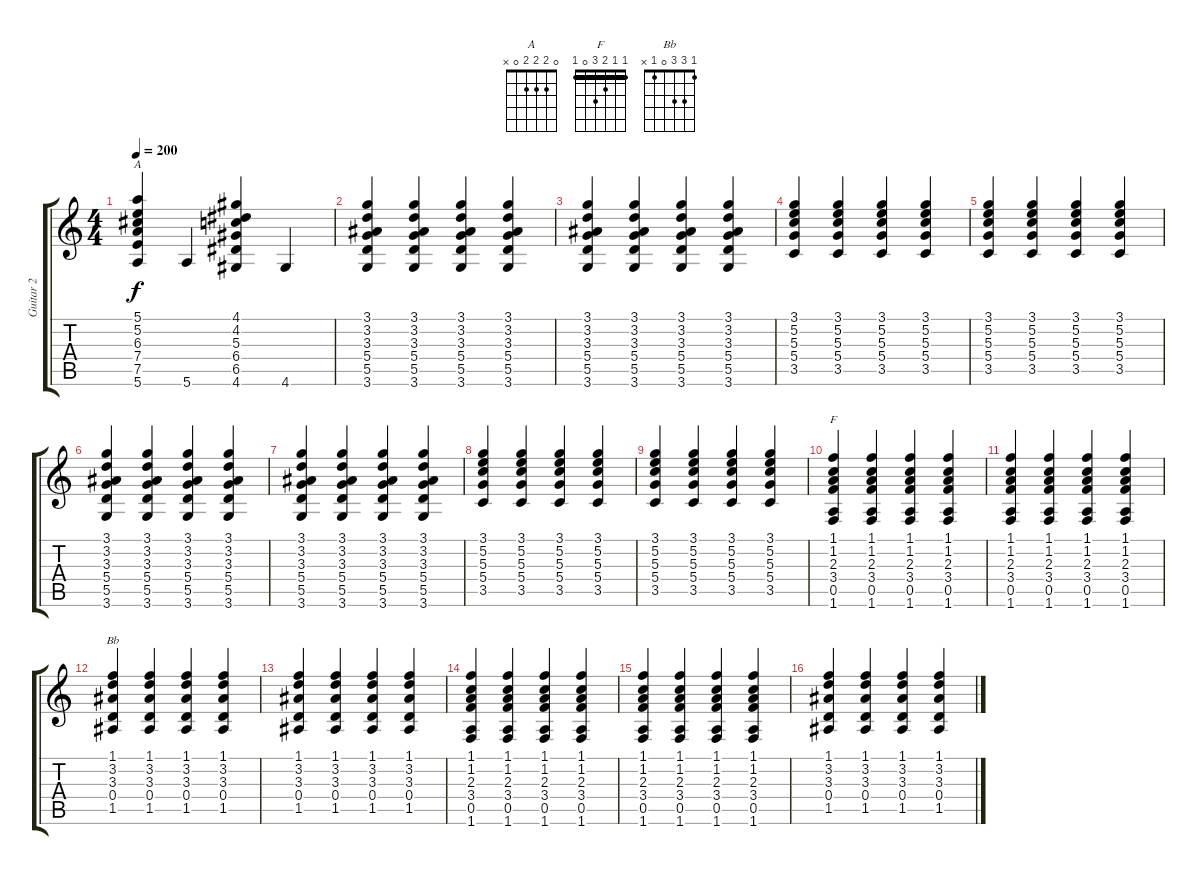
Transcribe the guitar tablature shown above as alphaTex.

\track ("Guitar 2" "Guitar 2") {instrument acousticguitarsteel}
\staff {score tabs}
\tuning (E4 B3 G3 D3 A2 E2) {hide}
\chord ("A" 0 2 2 2 0 x)
\chord ("F" 1 1 2 3 0 1) {barre 1}
\chord ("Bb" 1 3 3 0 1 x)
\ts (4 4)
\tempo 200
\clef g2
\ks c
(5.1 5.2 6.3 7.4 7.5 5.6).4{ch "A" dy f} 5.6.4 (4.1 4.2 5.3 6.4 6.5 4.6).4 4.6.4 |
(3.1 3.2 3.3 5.4 5.5 3.6).4 (3.1 3.2 3.3 5.4 5.5 3.6).4 (3.1 3.2 3.3 5.4 5.5 3.6).4 (3.1 3.2 3.3 5.4 5.5 3.6).4 |
(3.1 3.2 3.3 5.4 5.5 3.6).4 (3.1 3.2 3.3 5.4 5.5 3.6).4 (3.1 3.2 3.3 5.4 5.5 3.6).4 (3.1 3.2 3.3 5.4 5.5 3.6).4 |
(3.1 5.2 5.3 5.4 3.5).4 (3.1 5.2 5.3 5.4 3.5).4 (3.1 5.2 5.3 5.4 3.5).4 (3.1 5.2 5.3 5.4 3.5).4 |
(3.1 5.2 5.3 5.4 3.5).4 (3.1 5.2 5.3 5.4 3.5).4 (3.1 5.2 5.3 5.4 3.5).4 (3.1 5.2 5.3 5.4 3.5).4 |
(3.1 3.2 3.3 5.4 5.5 3.6).4 (3.1 3.2 3.3 5.4 5.5 3.6).4 (3.1 3.2 3.3 5.4 5.5 3.6).4 (3.1 3.2 3.3 5.4 5.5 3.6).4 |
(3.1 3.2 3.3 5.4 5.5 3.6).4 (3.1 3.2 3.3 5.4 5.5 3.6).4 (3.1 3.2 3.3 5.4 5.5 3.6).4 (3.1 3.2 3.3 5.4 5.5 3.6).4 |
(3.1 5.2 5.3 5.4 3.5).4 (3.1 5.2 5.3 5.4 3.5).4 (3.1 5.2 5.3 5.4 3.5).4 (3.1 5.2 5.3 5.4 3.5).4 |
(3.1 5.2 5.3 5.4 3.5).4 (3.1 5.2 5.3 5.4 3.5).4 (3.1 5.2 5.3 5.4 3.5).4 (3.1 5.2 5.3 5.4 3.5).4 |
(1.1 1.2 2.3 3.4 0.5 1.6).4{ch "F"} (1.1 1.2 2.3 3.4 0.5 1.6).4 (1.1 1.2 2.3 3.4 0.5 1.6).4 (1.1 1.2 2.3 3.4 0.5 1.6).4 |
(1.1 1.2 2.3 3.4 0.5 1.6).4 (1.1 1.2 2.3 3.4 0.5 1.6).4 (1.1 1.2 2.3 3.4 0.5 1.6).4 (1.1 1.2 2.3 3.4 0.5 1.6).4 |
(1.1 3.2 3.3 0.4 1.5).4{ch "Bb"} (1.1 3.2 3.3 0.4 1.5).4 (1.1 3.2 3.3 0.4 1.5).4 (1.1 3.2 3.3 0.4 1.5).4 |
(1.1 3.2 3.3 0.4 1.5).4 (1.1 3.2 3.3 0.4 1.5).4 (1.1 3.2 3.3 0.4 1.5).4 (1.1 3.2 3.3 0.4 1.5).4 |
(1.1 1.2 2.3 3.4 0.5 1.6).4 (1.1 1.2 2.3 3.4 0.5 1.6).4 (1.1 1.2 2.3 3.4 0.5 1.6).4 (1.1 1.2 2.3 3.4 0.5 1.6).4 |
(1.1 1.2 2.3 3.4 0.5 1.6).4 (1.1 1.2 2.3 3.4 0.5 1.6).4 (1.1 1.2 2.3 3.4 0.5 1.6).4 (1.1 1.2 2.3 3.4 0.5 1.6).4 |
(1.1 3.2 3.3 0.4 1.5).4 (1.1 3.2 3.3 0.4 1.5).4 (1.1 3.2 3.3 0.4 1.5).4 (1.1 3.2 3.3 0.4 1.5).4
